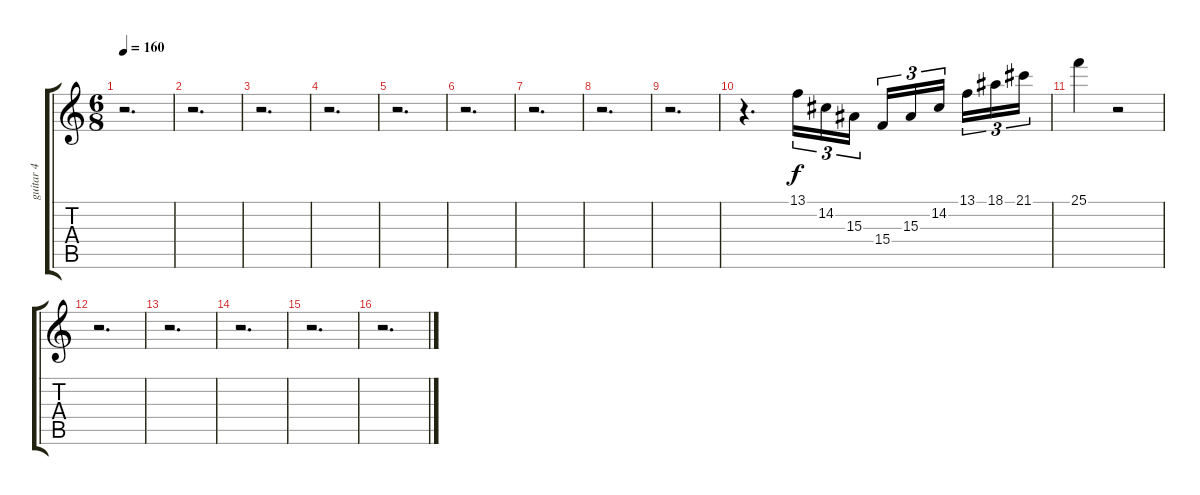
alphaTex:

\track ("guitar 4" "guitar 4") {instrument lead1square}
\staff {score tabs}
\tuning (E4 B3 G3 D3 A2 E2) {hide}
\ts (6 8)
\tempo 160
\clef g2
\ks c
r.2{d dy f} |
r.2{d} |
r.2{d} |
r.2{d} |
r.2{d} |
r.2{d} |
r.2{d} |
r.2{d} |
r.2{d} |
r.4{d} 13.1.16{tu (3 2)} 14.2.16{tu (3 2)} 15.3.16{tu (3 2)} 15.4.16{tu (3 2)} 15.3.16{tu (3 2)} 14.2.16{tu (3 2)} 13.1.16{tu (3 2)} 18.1.16{tu (3 2)} 21.1.16{tu (3 2)} |
25.1.4 r.2 |
r.2{d} |
r.2{d} |
r.2{d} |
r.2{d} |
r.2{d}
